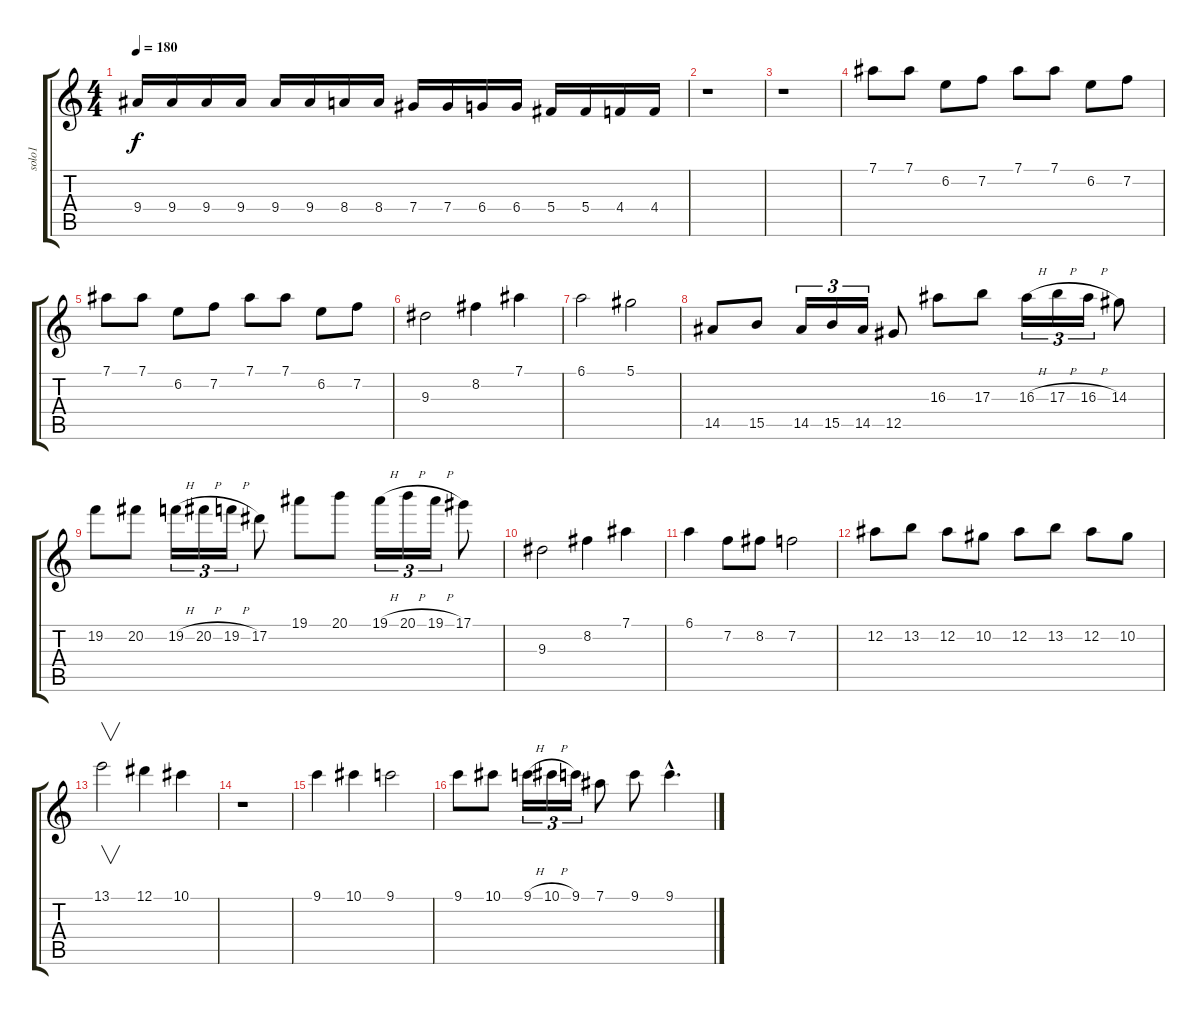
\track ("solo1" "solo1") {instrument distortionguitar}
\staff {score tabs}
\tuning (Eb4 Bb3 Gb3 Db3 Ab2 Eb2) {hide}
\ts (4 4)
\tempo 180
\clef g2
\ks c
9.4.16{dy f} 9.4.16 9.4.16 9.4.16 9.4.16 9.4.16 8.4.16 8.4.16 7.4.16 7.4.16 6.4.16 6.4.16 5.4.16 5.4.16 4.4.16 4.4.16 |
r.1 |
r.1 |
7.1.8 7.1.8 6.2.8 7.2.8 7.1.8 7.1.8 6.2.8 7.2.8 |
7.1.8 7.1.8 6.2.8 7.2.8 7.1.8 7.1.8 6.2.8 7.2.8 |
9.3.2 8.2.4 7.1.4 |
6.1.2 5.1.2 |
14.5.8 15.5.8 14.5.16{tu (3 2)} 15.5.16{tu (3 2)} 14.5.16{tu (3 2)} 12.5.8 16.3.8 17.3.8 16.3{h}.16{tu (3 2)} 17.3{h}.16{tu (3 2)} 16.3{h}.16{tu (3 2)} 14.3.8 |
19.2.8 20.2.8 19.2{h}.16{tu (3 2)} 20.2{h}.16{tu (3 2)} 19.2{h}.16{tu (3 2)} 17.2.8 19.1.8 20.1.8 19.1{h}.16{tu (3 2)} 20.1{h}.16{tu (3 2)} 19.1{h}.16{tu (3 2)} 17.1.8 |
9.3.2 8.2.4 7.1.4 |
6.1.4 7.2.8 8.2.8 7.2.2 |
12.2.8 13.2.8 12.2.8 10.2.8 12.2.8 13.2.8 12.2.8 10.2.8 |
13.1.2{v} 12.1.4 10.1.4 |
r.1 |
9.1.4 10.1.4 9.1.2 |
9.1.8 10.1.8 9.1{h}.16{tu (3 2)} 10.1{h}.16{tu (3 2)} 9.1.16{tu (3 2)} 7.1.8 9.1.8 9.1{hac}.4{d}
